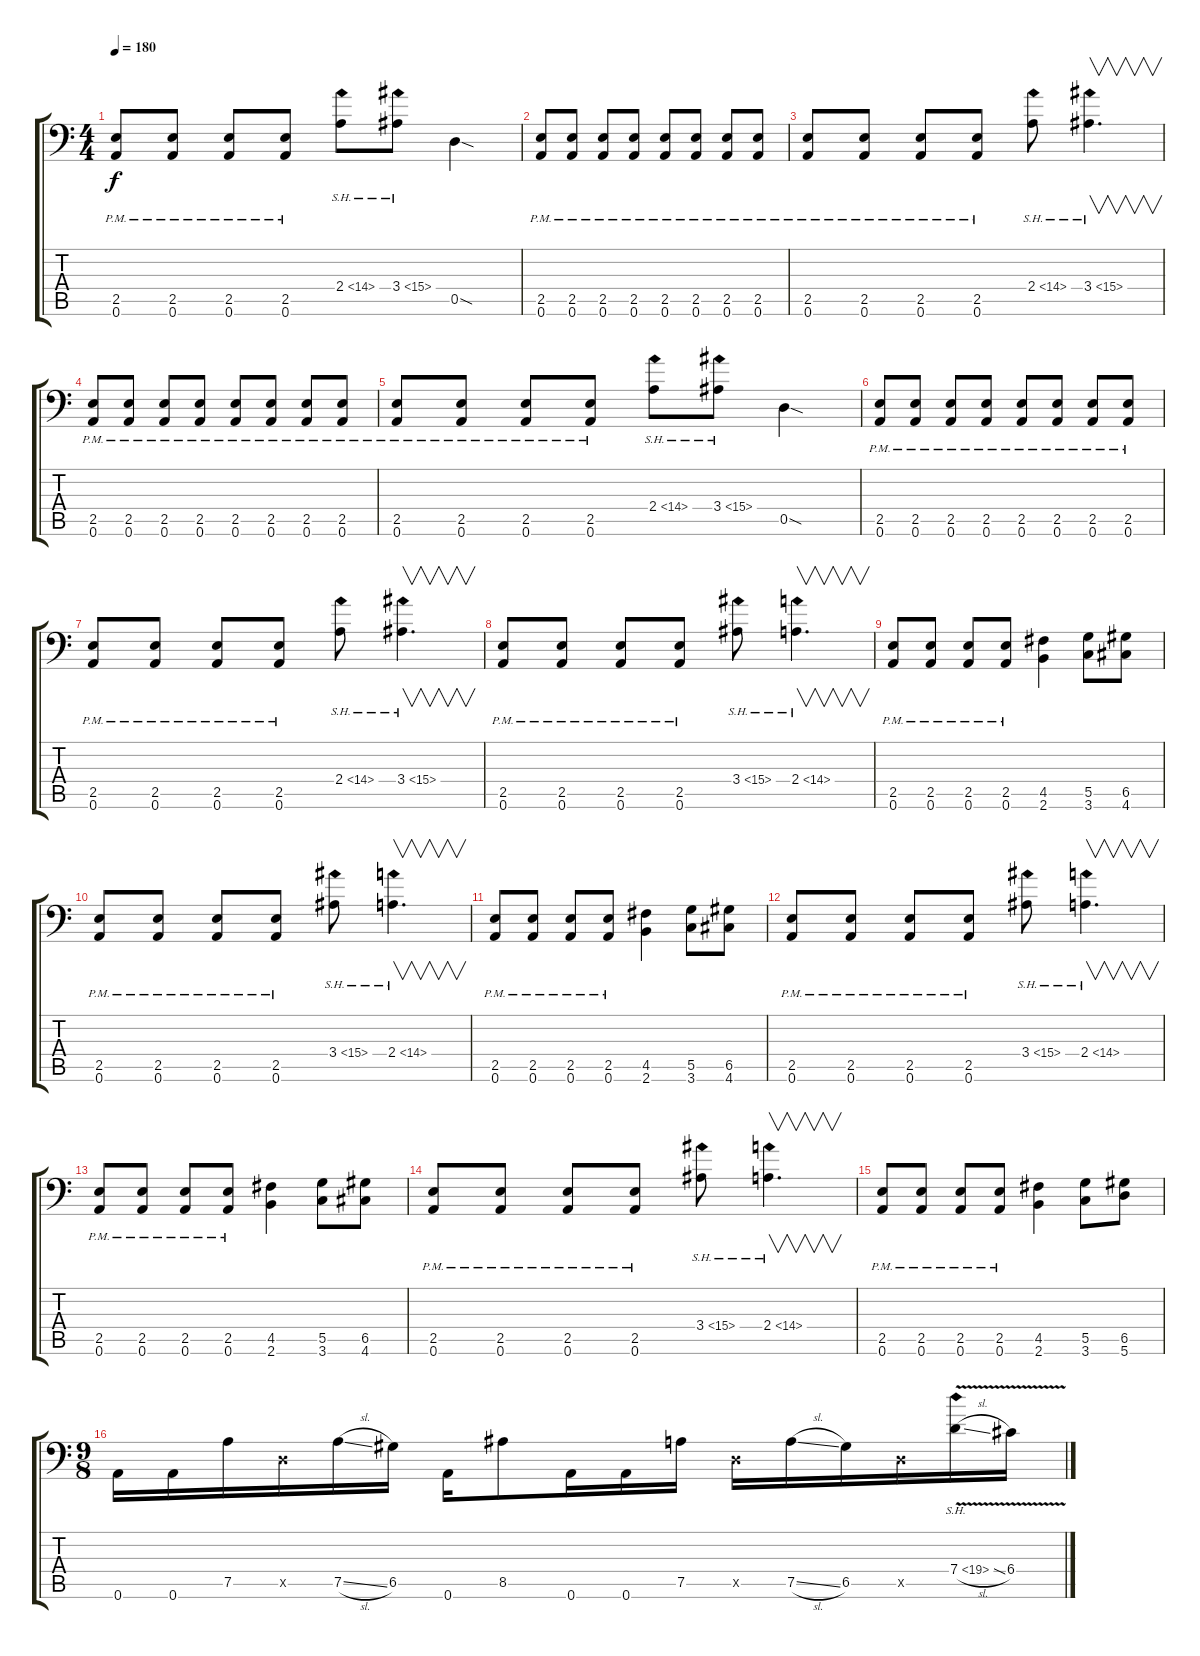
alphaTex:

\track (" " " ") {mute instrument overdrivenguitar}
\staff {score tabs}
\tuning (A3 E3 C3 G2 D2 A1) {hide}
\ts (4 4)
\tempo 180
\clef f4
\ks c
(2.5{pm} 0.6{pm}).8{dy f} (2.5{pm} 0.6{pm}).8 (2.5{pm} 0.6{pm}).8 (2.5{pm} 0.6{pm}).8 2.4{sh 12}.8 3.4{sh 12}.8 0.5{sod}.4 |
(2.5{pm} 0.6{pm}).8 (2.5{pm} 0.6{pm}).8 (2.5{pm} 0.6{pm}).8 (2.5{pm} 0.6{pm}).8 (2.5{pm} 0.6{pm}).8 (2.5{pm} 0.6{pm}).8 (2.5{pm} 0.6{pm}).8 (2.5{pm} 0.6{pm}).8 |
(2.5{pm} 0.6{pm}).8 (2.5{pm} 0.6{pm}).8 (2.5{pm} 0.6{pm}).8 (2.5{pm} 0.6{pm}).8 2.4{sh 12}.8 3.4{sh 12}.4{v d} |
(2.5{pm} 0.6{pm}).8 (2.5{pm} 0.6{pm}).8 (2.5{pm} 0.6{pm}).8 (2.5{pm} 0.6{pm}).8 (2.5{pm} 0.6{pm}).8 (2.5{pm} 0.6{pm}).8 (2.5{pm} 0.6{pm}).8 (2.5{pm} 0.6{pm}).8 |
(2.5{pm} 0.6{pm}).8 (2.5{pm} 0.6{pm}).8 (2.5{pm} 0.6{pm}).8 (2.5{pm} 0.6{pm}).8 2.4{sh 12}.8 3.4{sh 12}.8 0.5{sod}.4 |
(2.5{pm} 0.6{pm}).8 (2.5{pm} 0.6{pm}).8 (2.5{pm} 0.6{pm}).8 (2.5{pm} 0.6{pm}).8 (2.5{pm} 0.6{pm}).8 (2.5{pm} 0.6{pm}).8 (2.5{pm} 0.6{pm}).8 (2.5{pm} 0.6{pm}).8 |
(2.5{pm} 0.6{pm}).8 (2.5{pm} 0.6{pm}).8 (2.5{pm} 0.6{pm}).8 (2.5{pm} 0.6{pm}).8 2.4{sh 12}.8 3.4{sh 12}.4{v d} |
(2.5{pm} 0.6{pm}).8 (2.5{pm} 0.6{pm}).8 (2.5{pm} 0.6{pm}).8 (2.5{pm} 0.6{pm}).8 3.4{sh 12}.8 2.4{sh 12}.4{v d} |
(2.5{pm} 0.6{pm}).8 (2.5{pm} 0.6{pm}).8 (2.5{pm} 0.6{pm}).8 (2.5{pm} 0.6{pm}).8 (4.5 2.6).4 (5.5 3.6).8 (6.5 4.6).8 |
(2.5{pm} 0.6{pm}).8 (2.5{pm} 0.6{pm}).8 (2.5{pm} 0.6{pm}).8 (2.5{pm} 0.6{pm}).8 3.4{sh 12}.8 2.4{sh 12}.4{v d} |
(2.5{pm} 0.6{pm}).8 (2.5{pm} 0.6{pm}).8 (2.5{pm} 0.6{pm}).8 (2.5{pm} 0.6{pm}).8 (4.5 2.6).4 (5.5 3.6).8 (6.5 4.6).8 |
(2.5{pm} 0.6{pm}).8 (2.5{pm} 0.6{pm}).8 (2.5{pm} 0.6{pm}).8 (2.5{pm} 0.6{pm}).8 3.4{sh 12}.8 2.4{sh 12}.4{v d} |
(2.5{pm} 0.6{pm}).8 (2.5{pm} 0.6{pm}).8 (2.5{pm} 0.6{pm}).8 (2.5{pm} 0.6{pm}).8 (4.5 2.6).4 (5.5 3.6).8 (6.5 4.6).8 |
(2.5{pm} 0.6{pm}).8 (2.5{pm} 0.6{pm}).8 (2.5{pm} 0.6{pm}).8 (2.5{pm} 0.6{pm}).8 3.4{sh 12}.8 2.4{sh 12}.4{v d} |
(2.5{pm} 0.6{pm}).8 (2.5{pm} 0.6{pm}).8 (2.5{pm} 0.6{pm}).8 (2.5{pm} 0.6{pm}).8 (4.5 2.6).4 (5.5 3.6).8 (6.5 5.6).8 |
\ts (9 8)
0.6.16 0.6.16 7.5.16 0.5{x}.16 7.5{sl}.16 6.5.16 0.6.16 8.5.8 0.6.16 0.6.16 7.5.16 0.5{x}.16 7.5{sl}.16 6.5.16 0.5{x}.16 7.4{sh 12 v sl}.16 6.4{v}.16
